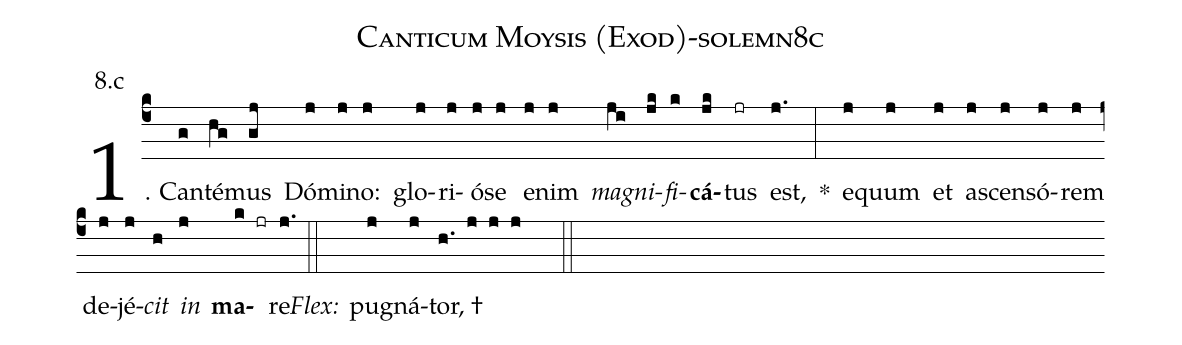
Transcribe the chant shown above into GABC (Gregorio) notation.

name: Canticum Moysis (Exod)-solemn8c;
annotation: 8.c;
%%
(c4)1. Can(g)té(hg)mus(gj) Dó(j)mi(j)no:(j) glo(j)ri(j)ó(j)se(j) e(j)nim(j) <i>ma</i>(ji)<i>gni</i>(jk)<i>fi</i>(k)<b>cá</b>(jk)tus(jr) est,(j.) *(:) e(j)quum(j) et(j) a(j)scen(j)só(j)rem(j) de(j)jé(j)<i>cit</i>(h) <i>in</i>(j) <b>ma</b>(k jr)re.(j.) (::)
<i>Flex:</i>()  pu(j)gná(j)tor, †(h. j j j  ::)
